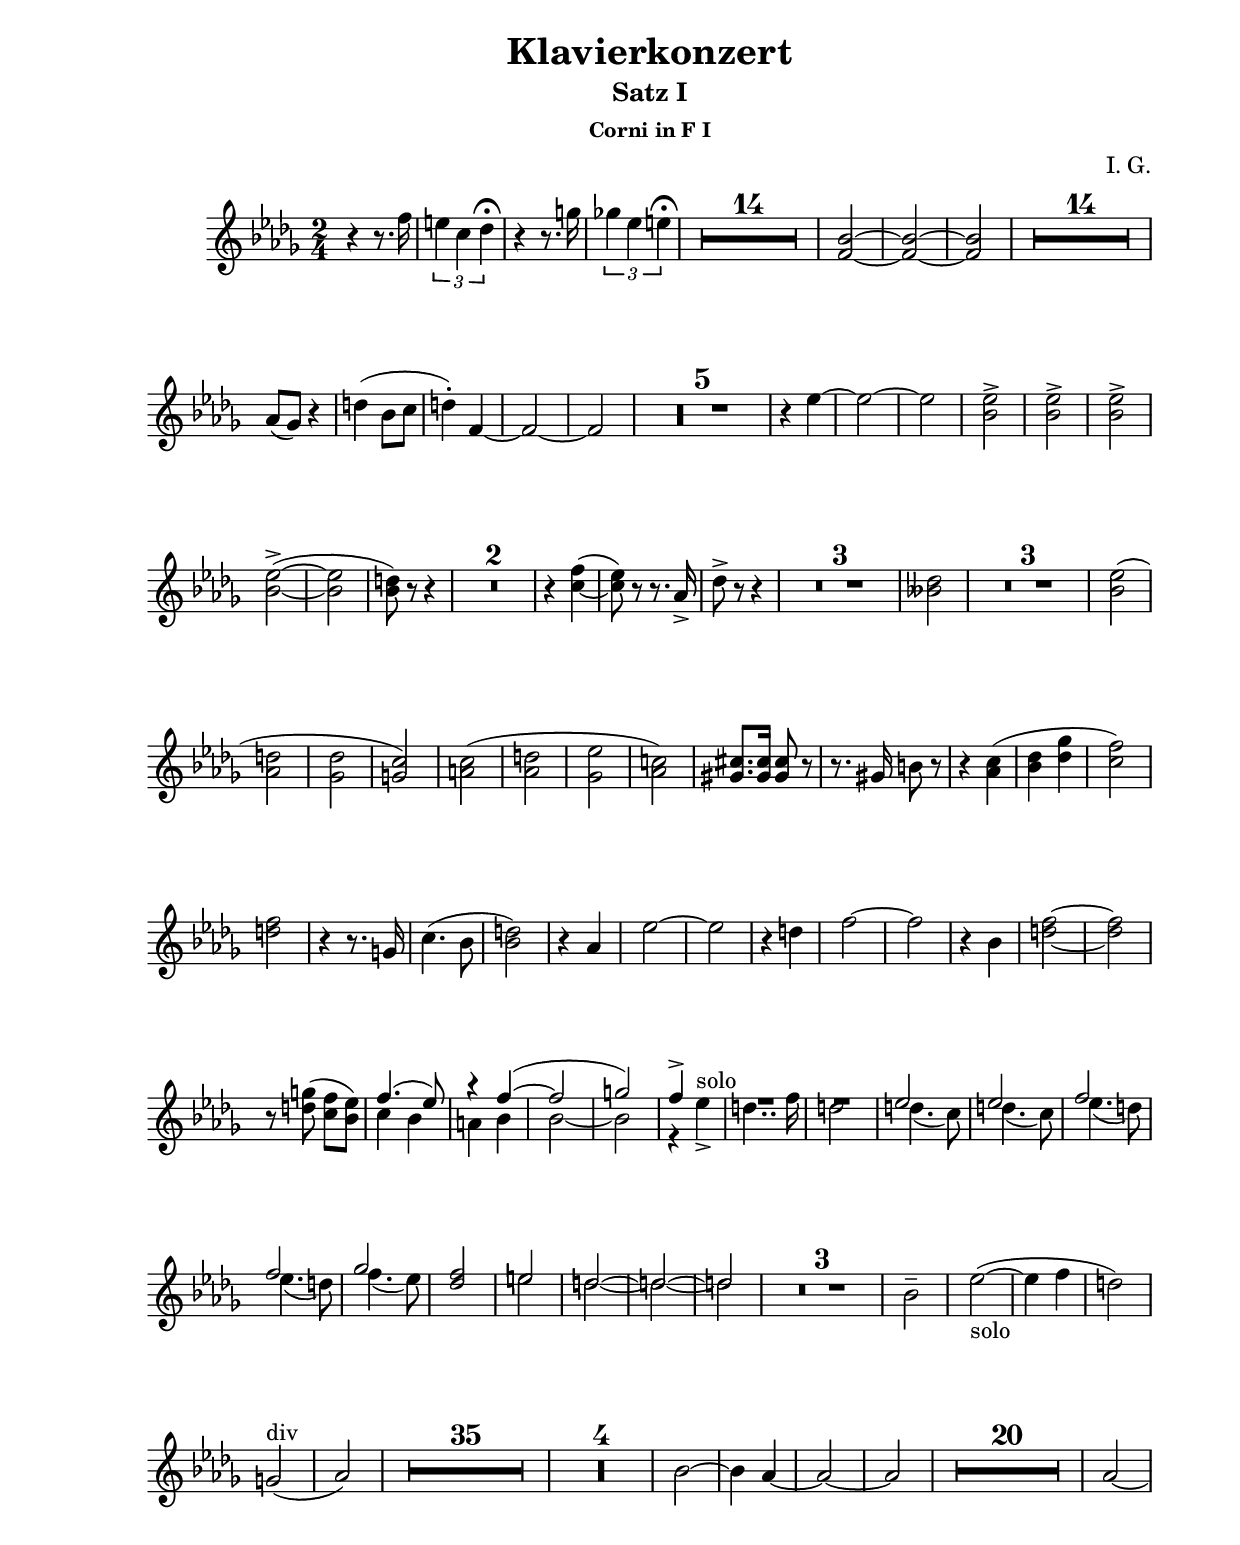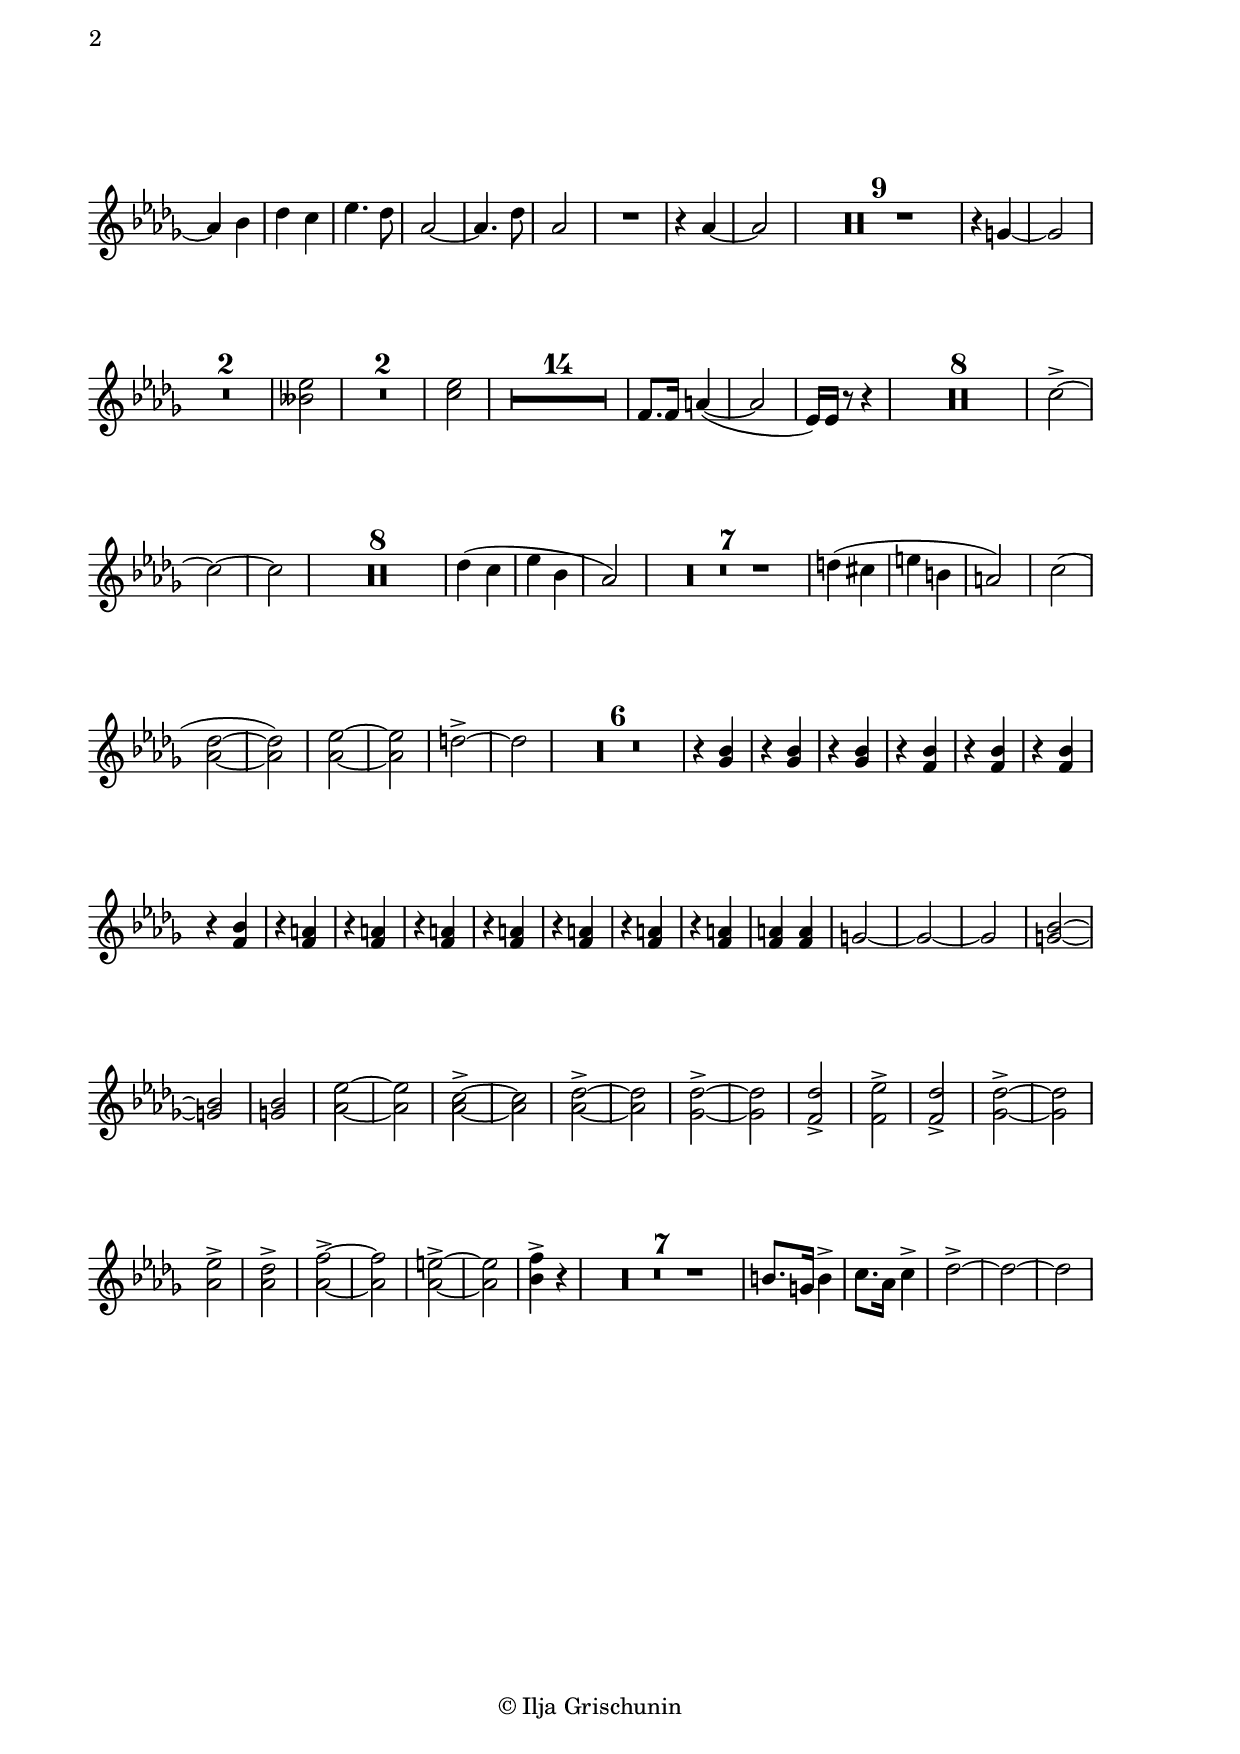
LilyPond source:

\version "2.19.15"
%\version "2.18.0"

\language "deutsch"

\header {
  title = "Klavierkonzert"
  subtitle = "Satz I"
  subsubtitle = "Corni in F I"
  composer = "I. G."
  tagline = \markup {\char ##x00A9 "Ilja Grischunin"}
}

\paper {
  #(set-paper-size "a4")
  top-system-spacing.basic-distance = #25
  top-markup-spacing.basic-distance = #8
  markup-system-spacing.basic-distance = #26
  system-system-spacing.basic-distance = #20
  last-bottom-spacing.basic-distance = #25
  two-sided = ##t
  inner-margin = 25
  outer-margin = 15
}

\layout {
  indent = 10
  \context {
    \Score
    %\override BarNumber.break-visibility = ##(#f #t #t)
    \remove "Bar_number_engraver"
  }
}

\version "2.18.0"
\language "deutsch"
cornoOneMusic = \relative es' {
  \time 2/4
  \key es \minor
  \set Score.skipBars = ##t
  r4 r8. b'16 \times 2/3{a4 f ges\fermata}
  r4 r8. c16 \times 2/3{ces!4 as a\fermata}
  R2*14 <b, es>2~ q~ q
  R2*14 des8( ces) r4 g'( es8 f g4-.) b,~ b2~ b2
  R2*5 r4 as'~ as2~ as <es as>-> q-> q->
  q->~( q <es g>8) r r4 R2*2 r4 <f_~ b>^( <f as>8) r r8. des16->
  ges8-> r r4 R2*3 <eses ges>2 R2*3 <es as>2(<des g>
  <ces ges'><c f>)<d f>(<des g><ces as'><des f!>)
  <cis fis>8. q16 q8 r r8. cis16 e8 r r4 <des f>(<es ges><ges ces>
  <f b>2)<g b> r4 r8. c,16 f4.( es8 <es g>2) r4 des as'2~ as
  r4 g b2~ b r4 es, <g b>2~q r8 <g c>(<f b><es as>)
  <<
    {
      b'4.( as8) r4 b~( b2 c) b4-> s^"solo" R2*2
      as2 as b b ces <ges b>2 a g~ g!~ g!
    }
    \\
    {
      f4 es d es es2~ es r4 as-> g4.. b16 g2
      g4.( f8) g4.( f8) as4.( g8) as4.( g8) b4.( as8)
      s2 a g~ g~ g
    }
  >>
  R2*3 es2-- as2~(_"solo" as4 b g2) c,(^"div" des)  R2*35 R2*4
  es2~ es4 des~ des2~ des R2*20 des2~ des4 es ges f as4. ges8
  des2~ des4. ges8 des2 R2 r4 des~ des2 R2*9 r4 c~ c2 R2*2
  <eses as>2 R2*2 <f as>2 R2*14 b,8. b16 d4~( d2 as16) as r8 r4
  R2*8 f'2->~ f~ f R2*8 ges4( f as es des2) R2*7 g4( fis a e d2) f(
  <des ges>~ q) <des as'>~ q g2->~ g R2*6
  \repeat unfold 3 {r4 <ces, es>} \repeat unfold 4 {r4 <b es>}
  \repeat unfold 7 {r4 <b d>} <b d>4<b d> c2~ c~ c
  <c es>~ q q <des as'>~ q <des f>->~ q <des ges>->~ q
  <ces ges'>->~ q <b ges'>-><b as'>-><b ges'>-><ces ges'>->~ q
  <des as'>-><des ges>-><des b'>->~ q<des a'>->~ q <es b'>4-> r
  R2*7 e8. c16 e4-> f8. des16 f4-> ges2->~ ges~ ges
}


\score {
  \new Staff
  \transpose f c'
  \cornoOneMusic
}